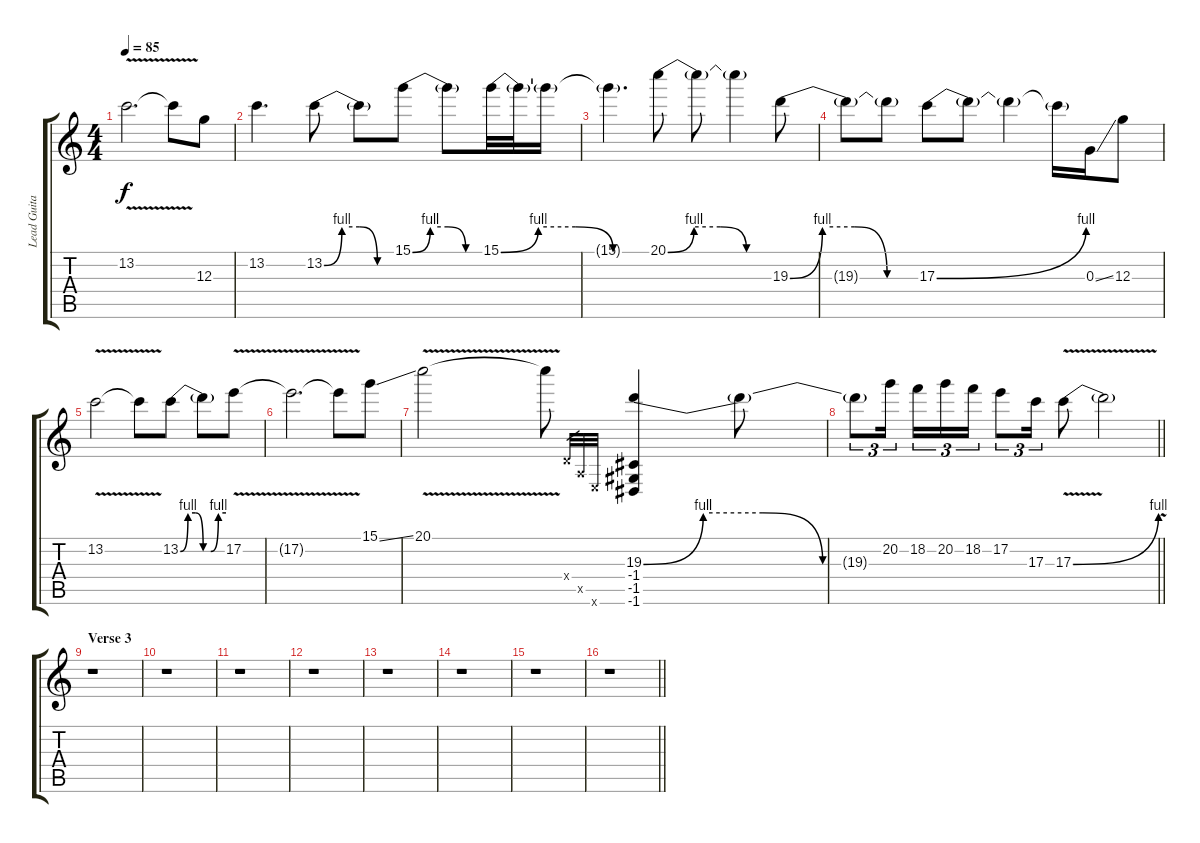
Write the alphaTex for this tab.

\track ("Lead Guitar" "Lead Guita") {instrument distortionguitar}
\staff {score tabs}
\tuning (E4 B3 G3 D3 A2 E2) {hide}
\ts (4 4)
\tempo 85
\clef g2
\ks c
13.2{v t}.2{d dy f} 13.2{t}.8 12.3.8 |
13.2.4{d} 13.2{be (custom 0 0 15 4 30 4 45 0 60 0)}.8 13.2{t}.8 15.1{be (custom 0 0 15 4 30 4 45 0 60 0)}.8 15.1{t}.8 15.1{be (custom 0 0 15 4 30 4 45 0 60 0)}.32 15.1{t}.32 15.1{t}.16 |
15.1{t}.4{d} 20.1{be (custom 0 0 15 4 30 4 45 0 60 0)}.8 20.1{t}.8 20.1{t}.4 19.3{be (custom 0 0 15 4 30 4 45 0 60 0)}.8 |
19.3{t}.8 19.3{t}.8 17.3{be (bend 0 0 60 4)}.8 17.3{t}.8 17.3{t}.4 17.3{t}.16 0.3{ss}.16 12.3.8 |
13.2{v}.2 13.2{t}.8 13.2{be (custom 0 0 10 4 20 4 30 0 40 0 50 4 60 4)}.8 13.2{t}.8 17.2{v}.8 |
17.2{v t}.2{d} 17.2{v t}.8 15.1{ss}.8 |
20.1{v}.2 20.1{v t}.8 0.4{x}.32{gr} 0.5{x}.32{gr} 0.6{x}.32{gr} (19.3{be (custom 0 0 15 4 30 4 45 0 60 0)} -1.4 -1.5 -1.6).4 19.3{t}.8 |
\barLineRight lightlight
19.3{t}.8{tu (3 2)} 20.2.16{tu (3 2) beam splitsecondary} 18.2.16{tu (3 2)} 20.2.16{tu (3 2)} 18.2.16{tu (3 2)} 17.2.8{tu (3 2)} 17.3.16{tu (3 2)} 17.3{be (bend 0 0 60 4) v}.8 17.3{v t}.2 |
\section ("" "Verse 3")
r.1 |
r.1 |
r.1 |
r.1 |
r.1 |
r.1 |
r.1 |
\barLineRight lightlight
r.1
